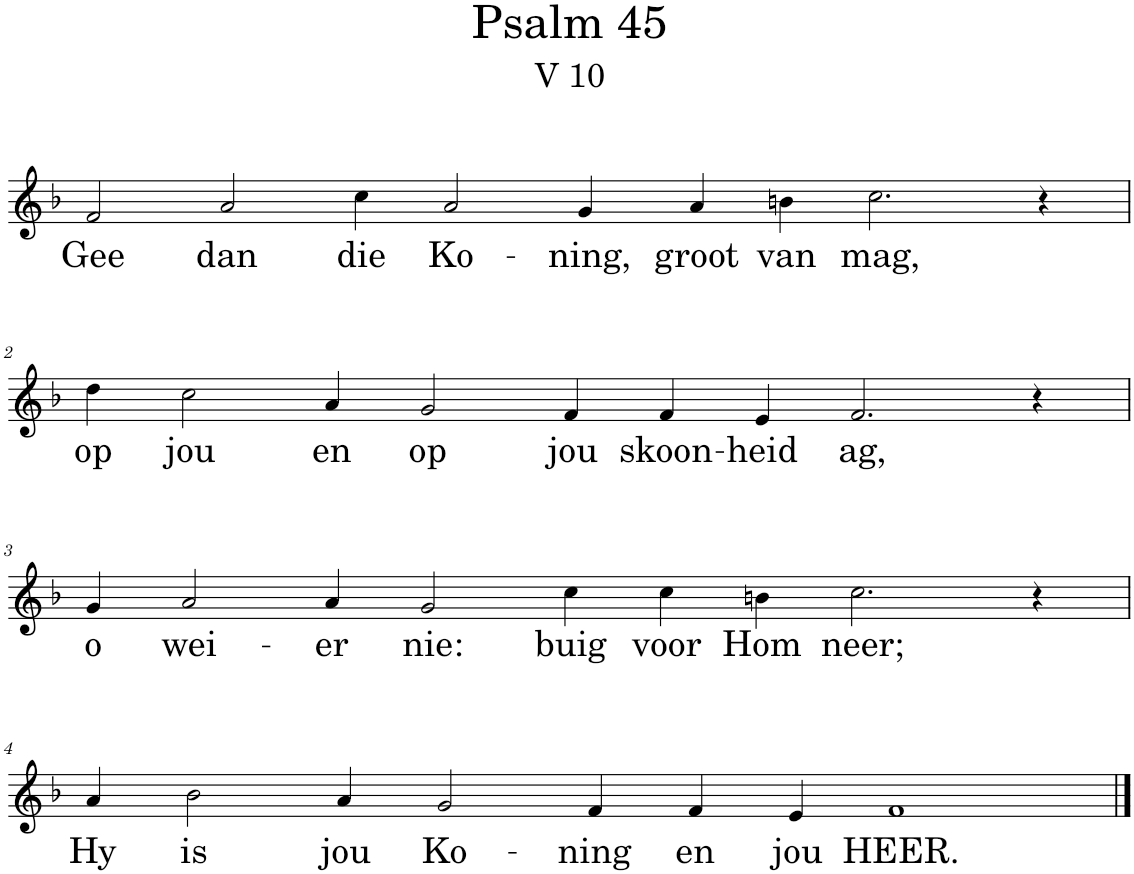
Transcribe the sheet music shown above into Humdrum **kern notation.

**kern	**text
*part1	*part1
*staff1	*staff1
*I"Pipe Organ	*
*I'Org.	*
*clefG2	*
*k[b-]	*
*M14/4	*
=1	=1
!	!LO:LY:b
2f/	Gee
!	!LO:LY:b
2a/	dan
!	!LO:LY:b
4cc\	die
!	!LO:LY:b
2a/	Ko-
!	!LO:LY:b
4g/	-ning,
!	!LO:LY:b
4a/	groot
!	!LO:LY:b
4bn\	van
!	!LO:LY:b
2.cc\	mag,
4r	.
!!LO:LB:g=z
=2	=2
*M13/4	*
!	!LO:LY:b
4dd\	op
!	!LO:LY:b
2cc\	jou
!	!LO:LY:b
4a/	en
!	!LO:LY:b
2g/	op
!	!LO:LY:b
4f/	jou
!	!LO:LY:b
4f/	skoon-
!	!LO:LY:b
4e/	-heid
!	!LO:LY:b
2.f/	ag,
4r	.
!!LO:LB:g=z
=3	=3
!	!LO:LY:b
4g/	o
!	!LO:LY:b
2a/	wei-
!	!LO:LY:b
4a/	-er
!	!LO:LY:b
2g/	nie:
!	!LO:LY:b
4cc\	buig
!	!LO:LY:b
4cc\	voor
!	!LO:LY:b
4bn\	Hom
!	!LO:LY:b
2.cc\	neer;
4r	.
!!LO:LB:g=z
=4	=4
!	!LO:LY:b
4a/	Hy
!	!LO:LY:b
2b-\	is
!	!LO:LY:b
4a/	jou
!	!LO:LY:b
2g/	Ko-
!	!LO:LY:b
4f/	-ning
!	!LO:LY:b
4f/	en
!	!LO:LY:b
4e/	jou
!	!LO:LY:b
1f	HEER.
==	==
*-	*-
